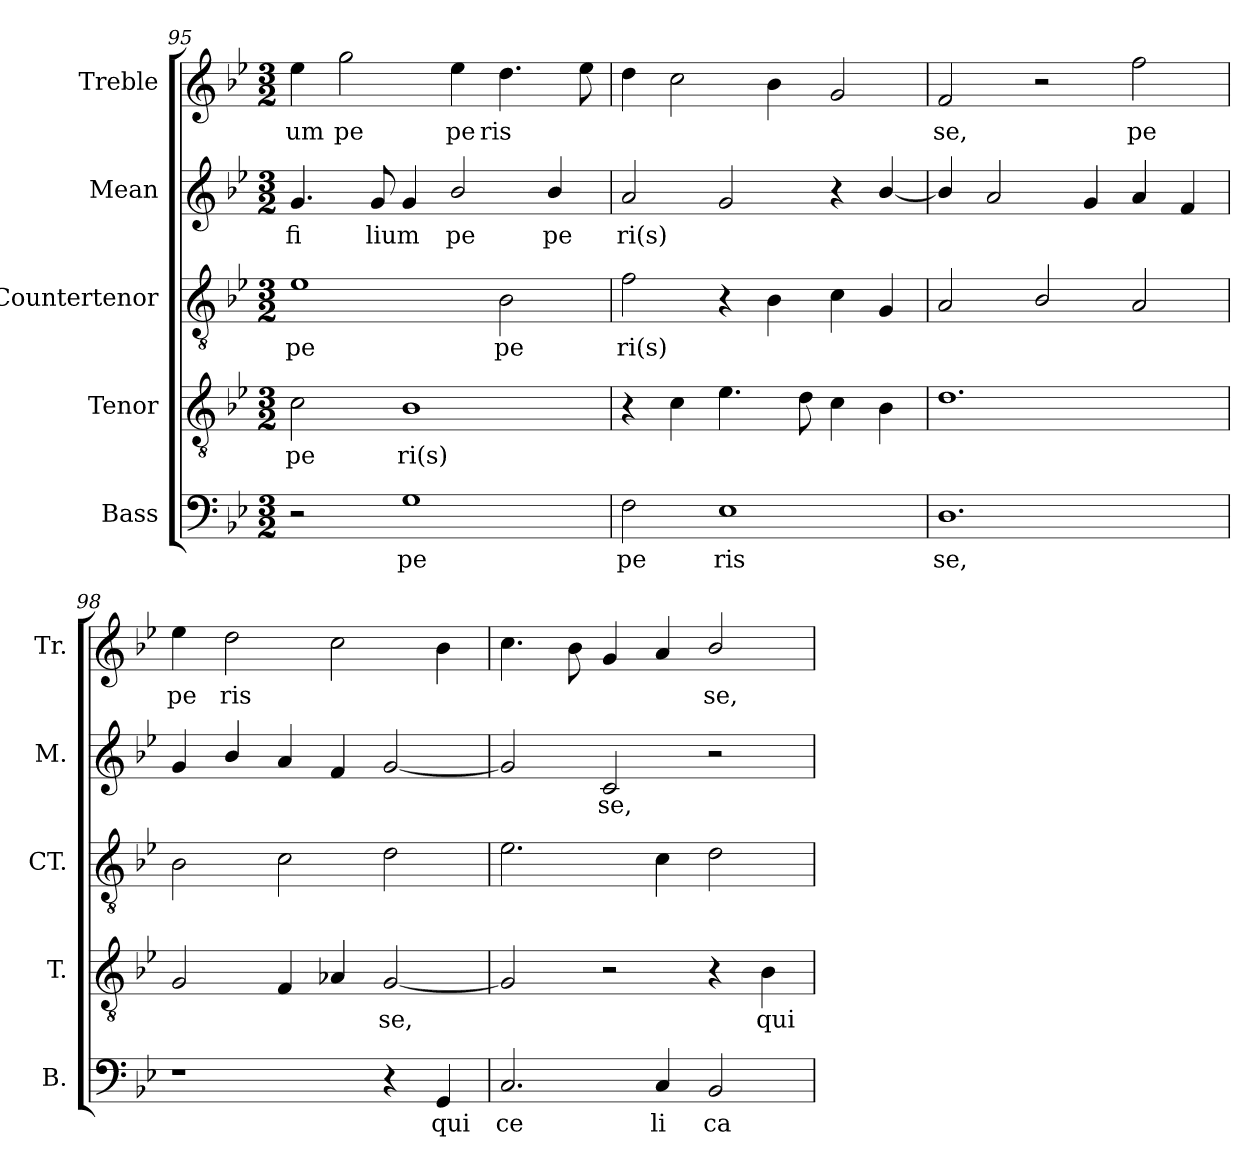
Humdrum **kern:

**kern	**text	**kern	**text	**kern	**text	**kern	**text	**kern	**text
*part5	*part5	*part4	*part4	*part3	*part3	*part2	*part2	*part1	*part1
*staff5	*staff5	*staff4	*staff4	*staff3	*staff3	*staff2	*staff2	*staff1	*staff1
*I"Bass	*	*I"Tenor	*	*I"Countertenor	*	*I"Mean	*	*I"Treble	*
*I'B.	*	*I'T.	*	*I'CT.	*	*I'M.	*	*I'Tr.	*
*clefF4	*	*clefGv2	*	*clefGv2	*	*clefG2	*	*clefG2	*
*	*	*ITrd7c12	*	*ITrd7c12	*	*	*	*	*
*k[b-e-]	*	*k[b-e-]	*	*k[b-e-]	*	*k[b-e-]	*	*k[b-e-]	*
*g:	*	*g:	*	*g:	*	*g:	*	*g:	*
*M3/2	*	*M3/2	*	*M3/2	*	*M3/2	*	*M3/2	*
=95	=95	=95	=95	=95	=95	=95	=95	=95	=95
!	!	!	!LO:LY:b:color=#000000	!	!	!	!	!	!
!	!	!	!	!	!LO:LY:b:color=#000000	!	!	!	!
!	!	!	!	!	!	!	!LO:LY:b:color=#000000	!	!
!	!	!	!	!	!	!	!	!	!LO:LY:b:color=#000000
2r	.	2Ci\	pe	1E-i	pe	4.gi/	fi	4ee-i\	um
!	!	!	!	!	!	!	!	!	!LO:LY:b:color=#000000
.	.	.	.	.	.	.	.	2ggi\	pe
!	!	!	!	!	!	!	!LO:LY:b:color=#000000	!	!
.	.	.	.	.	.	8gi/	lium	.	.
!	!LO:LY:b:color=#000000	!	!	!	!	!	!	!	!
!	!	!	!LO:LY:b:color=#000000	!	!	!	!	!	!
1Gi	pe	1BB-i	ri(s)	.	.	4gi/	.	.	.
!	!	!	!	!	!	!	!LO:LY:b:color=#000000	!	!
!	!	!	!	!	!	!	!	!	!LO:LY:b:color=#000000
.	.	.	.	.	.	2b-i/	pe	4ee-i\	pe
!	!	!	!	!	!LO:LY:b:color=#000000	!	!	!	!
!	!	!	!	!	!	!	!	!	!LO:LY:b:color=#000000
.	.	.	.	2BB-i\	pe	.	.	4.ddi\	ris
!	!	!	!	!	!	!	!LO:LY:b:color=#000000	!	!
.	.	.	.	.	.	4b-i/	pe	.	.
.	.	.	.	.	.	.	.	8ee-i\	.
=96	=96	=96	=96	=96	=96	=96	=96	=96	=96
!	!LO:LY:b:color=#000000	!	!	!	!	!	!	!	!
!	!	!	!	!	!LO:LY:b:color=#000000	!	!	!	!
!	!	!	!	!	!	!	!LO:LY:b:color=#000000	!	!
2Fi\	pe	4r	.	2Fi\	ri(s)	2ai/	ri(s)	4ddi\	.
.	.	4Ci\	.	.	.	.	.	2cci\	.
!	!LO:LY:b:color=#000000	!	!	!	!	!	!	!	!
1E-i	ris	4.E-i\	.	4r	.	2gi/	.	.	.
.	.	.	.	4BB-i\	.	.	.	4b-i\	.
.	.	8Di\	.	.	.	.	.	.	.
.	.	4Ci\	.	4Ci\	.	4r	.	2gi/	.
.	.	4BB-i\	.	4GGi/	.	[<4b-i/	.	.	.
=97	=97	=97	=97	=97	=97	=97	=97	=97	=97
!	!LO:LY:b:color=#000000	!	!	!	!	!	!	!	!
!	!	!	!	!	!	!	!	!	!LO:LY:b:color=#000000
1.Di	se,	1.Di	.	2AAi/	.	4b-i/]	.	2fi/	se,
.	.	.	.	.	.	2ai/	.	.	.
.	.	.	.	2BB-i/	.	.	.	2r	.
.	.	.	.	.	.	4gi/	.	.	.
!	!	!	!	!	!	!	!	!	!LO:LY:b:color=#000000
.	.	.	.	2AAi/	.	4ai/	.	2ffi\	pe
.	.	.	.	.	.	4fi/	.	.	.
=98	=98	=98	=98	=98	=98	=98	=98	=98	=98
!	!	!	!	!	!	!	!	!	!LO:LY:b:color=#000000
1r	.	2GGi/	.	2BB-i\	.	4gi/	.	4ee-i\	pe
!	!	!	!	!	!	!	!	!	!LO:LY:b:color=#000000
.	.	.	.	.	.	4b-i/	.	2ddi\	ris
.	.	4FFi/	.	2Ci\	.	4ai/	.	.	.
.	.	4AA-Xi/	.	.	.	4fi/	.	2cci\	.
!	!	!	!LO:LY:b:color=#000000	!	!	!	!	!	!
4r	.	[<2GGi/	se,	2Di\	.	[<2gi/	.	.	.
!	!LO:LY:b:color=#000000	!	!	!	!	!	!	!	!
4GGi/	qui	.	.	.	.	.	.	4b-i\	.
=99	=99	=99	=99	=99	=99	=99	=99	=99	=99
!	!LO:LY:b:color=#000000	!	!	!	!	!	!	!	!
2.Ci/	ce	2GGi/]	.	2.E-i\	.	2gi/]	.	4.cci\	.
.	.	.	.	.	.	.	.	8b-i\	.
!	!	!	!	!	!	!	!LO:LY:b:color=#000000	!	!
.	.	2r	.	.	.	2ci/	se,	4gi/	.
!	!LO:LY:b:color=#000000	!	!	!	!	!	!	!	!
4Ci/	li	.	.	4Ci\	.	.	.	4ai/	.
!	!LO:LY:b:color=#000000	!	!	!	!	!	!	!	!
!	!	!	!	!	!	!	!	!	!LO:LY:b:color=#000000
2BB-i/	ca	4r	.	2Di\	.	2r	.	2b-i/	se,
!	!	!	!LO:LY:b:color=#000000	!	!	!	!	!	!
.	.	4BB-i\	qui	.	.	.	.	.	.
=	=	=	=	=	=	=	=	=	=
*-	*-	*-	*-	*-	*-	*-	*-	*-	*-
